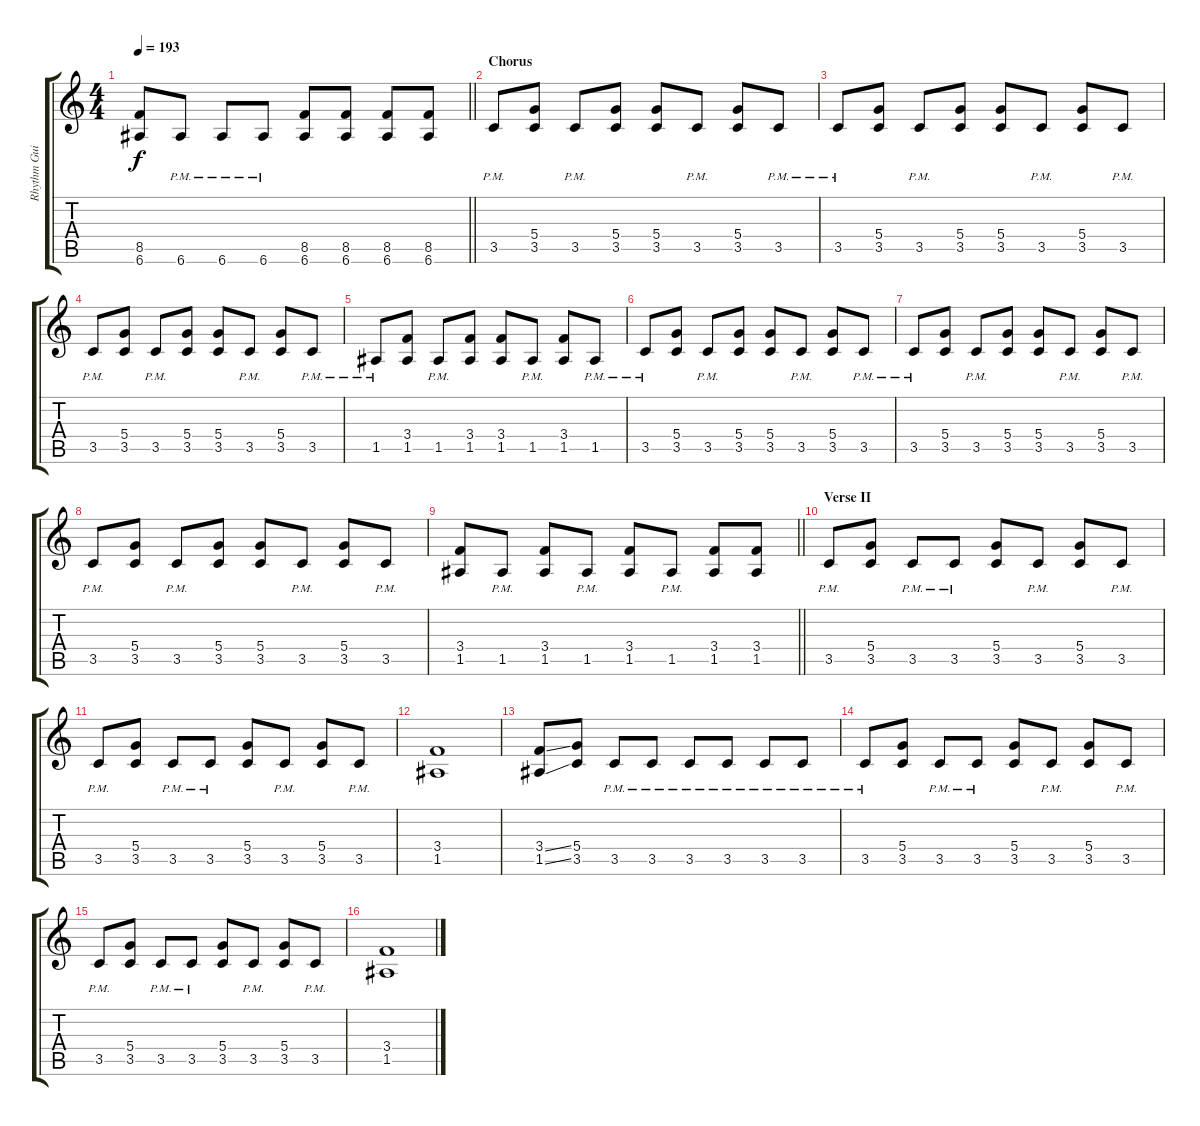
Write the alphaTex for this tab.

\track ("Rhythm Guitar I" "Rhythm Gui") {instrument overdrivenguitar}
\staff {score tabs}
\tuning (E4 B3 G3 D3 A2 E2) {hide}
\ts (4 4)
\tempo 193
\clef g2
\barLineRight lightlight
\ks c
(8.5{t} 6.6{t}).8{dy f} 6.6{pm}.8 6.6{pm}.8 6.6{pm}.8 (8.5 6.6).8 (8.5 6.6).8 (8.5 6.6).8 (8.5 6.6).8 |
\section ("" "Chorus")
3.5{pm}.8 (5.4 3.5).8 3.5{pm}.8 (5.4 3.5).8 (5.4 3.5).8 3.5{pm}.8 (5.4 3.5).8 3.5{pm}.8 |
3.5{pm}.8 (5.4 3.5).8 3.5{pm}.8 (5.4 3.5).8 (5.4 3.5).8 3.5{pm}.8 (5.4 3.5).8 3.5{pm}.8 |
3.5{pm}.8 (5.4 3.5).8 3.5{pm}.8 (5.4 3.5).8 (5.4 3.5).8 3.5{pm}.8 (5.4 3.5).8 3.5{pm}.8 |
1.5{pm}.8 (3.4 1.5).8 1.5{pm}.8 (3.4 1.5).8 (3.4 1.5).8 1.5{pm}.8 (3.4 1.5).8 1.5{pm}.8 |
3.5{pm}.8 (5.4 3.5).8 3.5{pm}.8 (5.4 3.5).8 (5.4 3.5).8 3.5{pm}.8 (5.4 3.5).8 3.5{pm}.8 |
3.5{pm}.8 (5.4 3.5).8 3.5{pm}.8 (5.4 3.5).8 (5.4 3.5).8 3.5{pm}.8 (5.4 3.5).8 3.5{pm}.8 |
3.5{pm}.8 (5.4 3.5).8 3.5{pm}.8 (5.4 3.5).8 (5.4 3.5).8 3.5{pm}.8 (5.4 3.5).8 3.5{pm}.8 |
\barLineRight lightlight
(3.4 1.5).8 1.5{pm}.8 (3.4 1.5).8 1.5{pm}.8 (3.4 1.5).8 1.5{pm}.8 (3.4 1.5).8 (3.4 1.5).8 |
\section ("" "Verse II")
3.5{pm}.8 (5.4 3.5).8 3.5{pm}.8 3.5{pm}.8 (5.4 3.5).8 3.5{pm}.8 (5.4 3.5).8 3.5{pm}.8 |
3.5{pm}.8 (5.4 3.5).8 3.5{pm}.8 3.5{pm}.8 (5.4 3.5).8 3.5{pm}.8 (5.4 3.5).8 3.5{pm}.8 |
(3.4 1.5).1 |
(3.4{ss} 1.5{ss}).8 (5.4 3.5).8 3.5{pm}.8 3.5{pm}.8 3.5{pm}.8 3.5{pm}.8 3.5{pm}.8 3.5{pm}.8 |
3.5{pm}.8 (5.4 3.5).8 3.5{pm}.8 3.5{pm}.8 (5.4 3.5).8 3.5{pm}.8 (5.4 3.5).8 3.5{pm}.8 |
3.5{pm}.8 (5.4 3.5).8 3.5{pm}.8 3.5{pm}.8 (5.4 3.5).8 3.5{pm}.8 (5.4 3.5).8 3.5{pm}.8 |
(3.4 1.5).1
